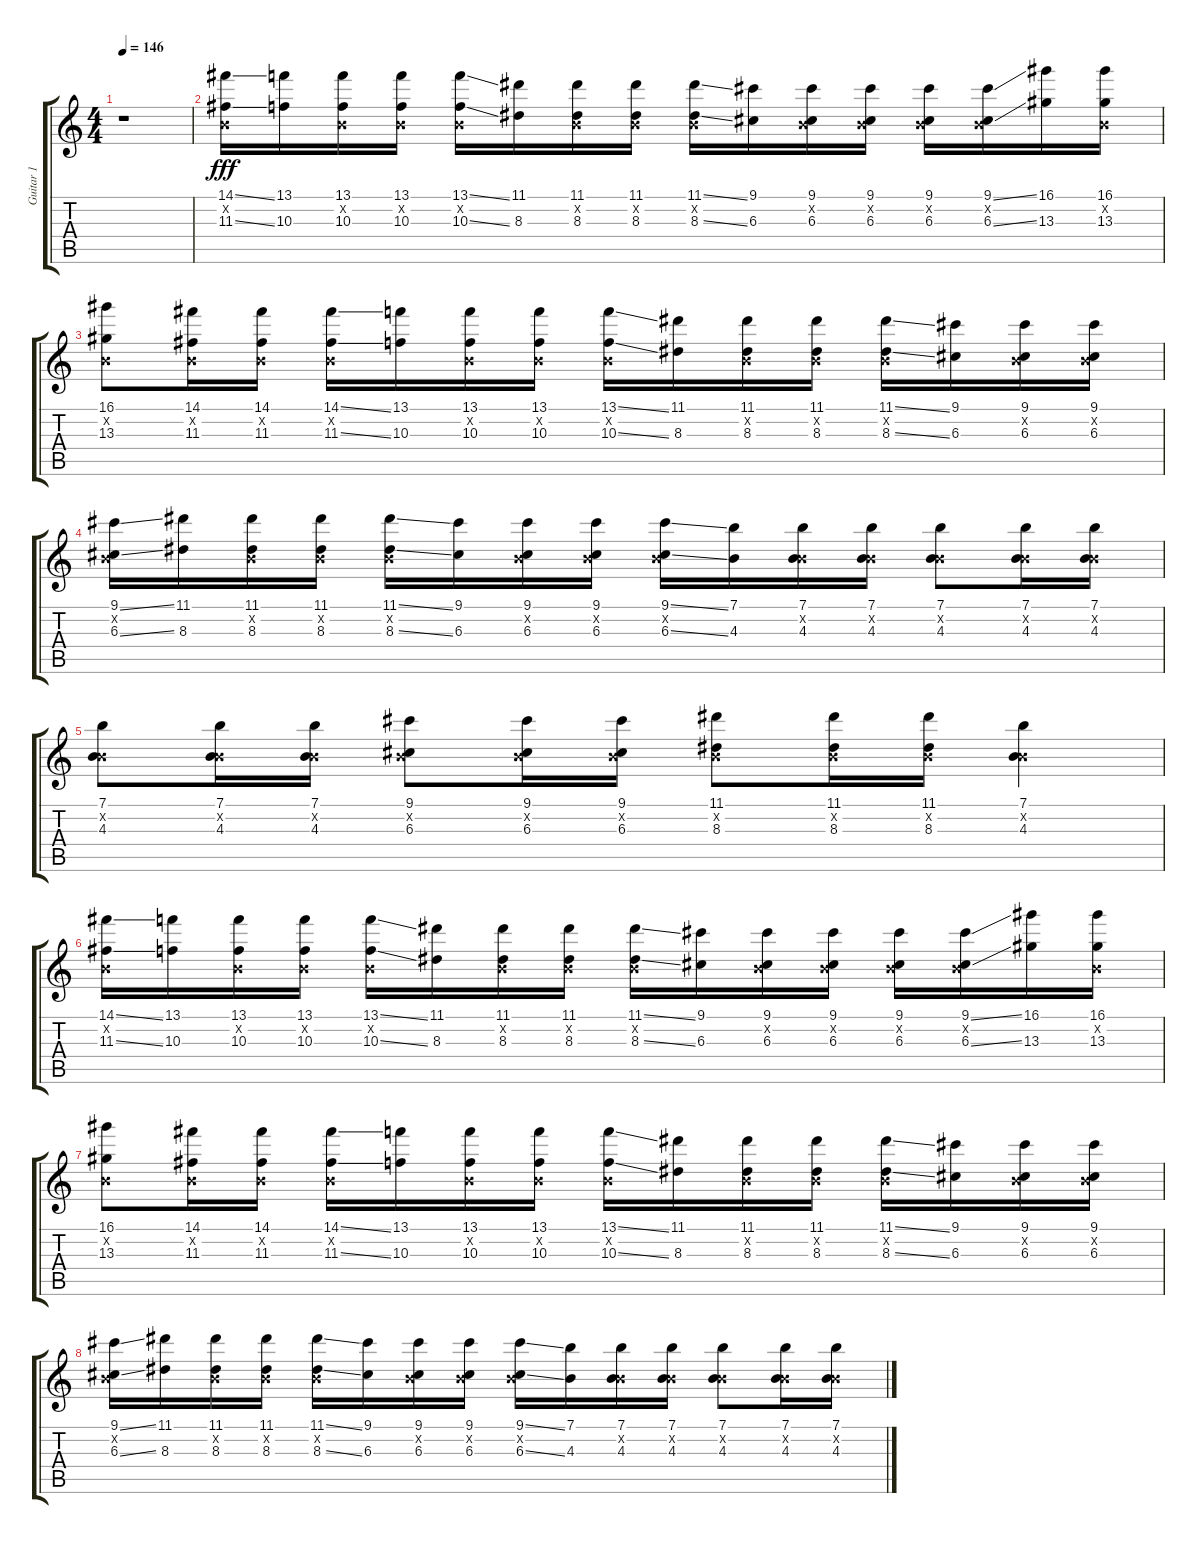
\track ("Guitar 1" "Guitar 1") {instrument distortionguitar}
\staff {score tabs}
\tuning (E4 B3 G3 D3 A2 E2) {hide}
\ts (4 4)
\tempo 146
\clef g2
\ks c
r.1{dy fff} |
(14.1{ss} 0.2{x} 11.3{ss}).16 (13.1 10.3).16 (13.1 0.2{x} 10.3).16 (13.1 0.2{x} 10.3).16 (13.1{ss} 0.2{x} 10.3{ss}).16 (11.1 8.3).16 (11.1 0.2{x} 8.3).16 (11.1 0.2{x} 8.3).16 (11.1{ss} 0.2{x} 8.3{ss}).16 (9.1 6.3).16 (9.1 0.2{x} 6.3).16 (9.1 0.2{x} 6.3).16 (9.1 0.2{x} 6.3).16 (9.1{ss} 0.2{x} 6.3{ss}).16 (16.1 13.3).16 (16.1 0.2{x} 13.3).16 |
(16.1 0.2{x} 13.3).8 (14.1 0.2{x} 11.3).16 (14.1 0.2{x} 11.3).16 (14.1{ss} 0.2{x} 11.3{ss}).16 (13.1 10.3).16 (13.1 0.2{x} 10.3).16 (13.1 0.2{x} 10.3).16 (13.1{ss} 0.2{x} 10.3{ss}).16 (11.1 8.3).16 (11.1 0.2{x} 8.3).16 (11.1 0.2{x} 8.3).16 (11.1{ss} 0.2{x} 8.3{ss}).16 (9.1 6.3).16 (9.1 0.2{x} 6.3).16 (9.1 0.2{x} 6.3).16 |
(9.1{ss} 0.2{x} 6.3{ss}).16 (11.1 8.3).16 (11.1 0.2{x} 8.3).16 (11.1 0.2{x} 8.3).16 (11.1{ss} 0.2{x} 8.3{ss}).16 (9.1 6.3).16 (9.1 0.2{x} 6.3).16 (9.1 0.2{x} 6.3).16 (9.1{ss} 0.2{x} 6.3{ss}).16 (7.1 4.3).16 (7.1 0.2{x} 4.3).16 (7.1 0.2{x} 4.3).16 (7.1 0.2{x} 4.3).8 (7.1 0.2{x} 4.3).16 (7.1 0.2{x} 4.3).16 |
(7.1 0.2{x} 4.3).8 (7.1 0.2{x} 4.3).16 (7.1 0.2{x} 4.3).16 (9.1 0.2{x} 6.3).8 (9.1 0.2{x} 6.3).16 (9.1 0.2{x} 6.3).16 (11.1 0.2{x} 8.3).8 (11.1 0.2{x} 8.3).16 (11.1 0.2{x} 8.3).16 (7.1 0.2{x} 4.3).4 |
(14.1{ss} 0.2{x} 11.3{ss}).16 (13.1 10.3).16 (13.1 0.2{x} 10.3).16 (13.1 0.2{x} 10.3).16 (13.1{ss} 0.2{x} 10.3{ss}).16 (11.1 8.3).16 (11.1 0.2{x} 8.3).16 (11.1 0.2{x} 8.3).16 (11.1{ss} 0.2{x} 8.3{ss}).16 (9.1 6.3).16 (9.1 0.2{x} 6.3).16 (9.1 0.2{x} 6.3).16 (9.1 0.2{x} 6.3).16 (9.1{ss} 0.2{x} 6.3{ss}).16 (16.1 13.3).16 (16.1 0.2{x} 13.3).16 |
(16.1 0.2{x} 13.3).8 (14.1 0.2{x} 11.3).16 (14.1 0.2{x} 11.3).16 (14.1{ss} 0.2{x} 11.3{ss}).16 (13.1 10.3).16 (13.1 0.2{x} 10.3).16 (13.1 0.2{x} 10.3).16 (13.1{ss} 0.2{x} 10.3{ss}).16 (11.1 8.3).16 (11.1 0.2{x} 8.3).16 (11.1 0.2{x} 8.3).16 (11.1{ss} 0.2{x} 8.3{ss}).16 (9.1 6.3).16 (9.1 0.2{x} 6.3).16 (9.1 0.2{x} 6.3).16 |
(9.1{ss} 0.2{x} 6.3{ss}).16 (11.1 8.3).16 (11.1 0.2{x} 8.3).16 (11.1 0.2{x} 8.3).16 (11.1{ss} 0.2{x} 8.3{ss}).16 (9.1 6.3).16 (9.1 0.2{x} 6.3).16 (9.1 0.2{x} 6.3).16 (9.1{ss} 0.2{x} 6.3{ss}).16 (7.1 4.3).16 (7.1 0.2{x} 4.3).16 (7.1 0.2{x} 4.3).16 (7.1 0.2{x} 4.3).8 (7.1 0.2{x} 4.3).16 (7.1 0.2{x} 4.3).16
